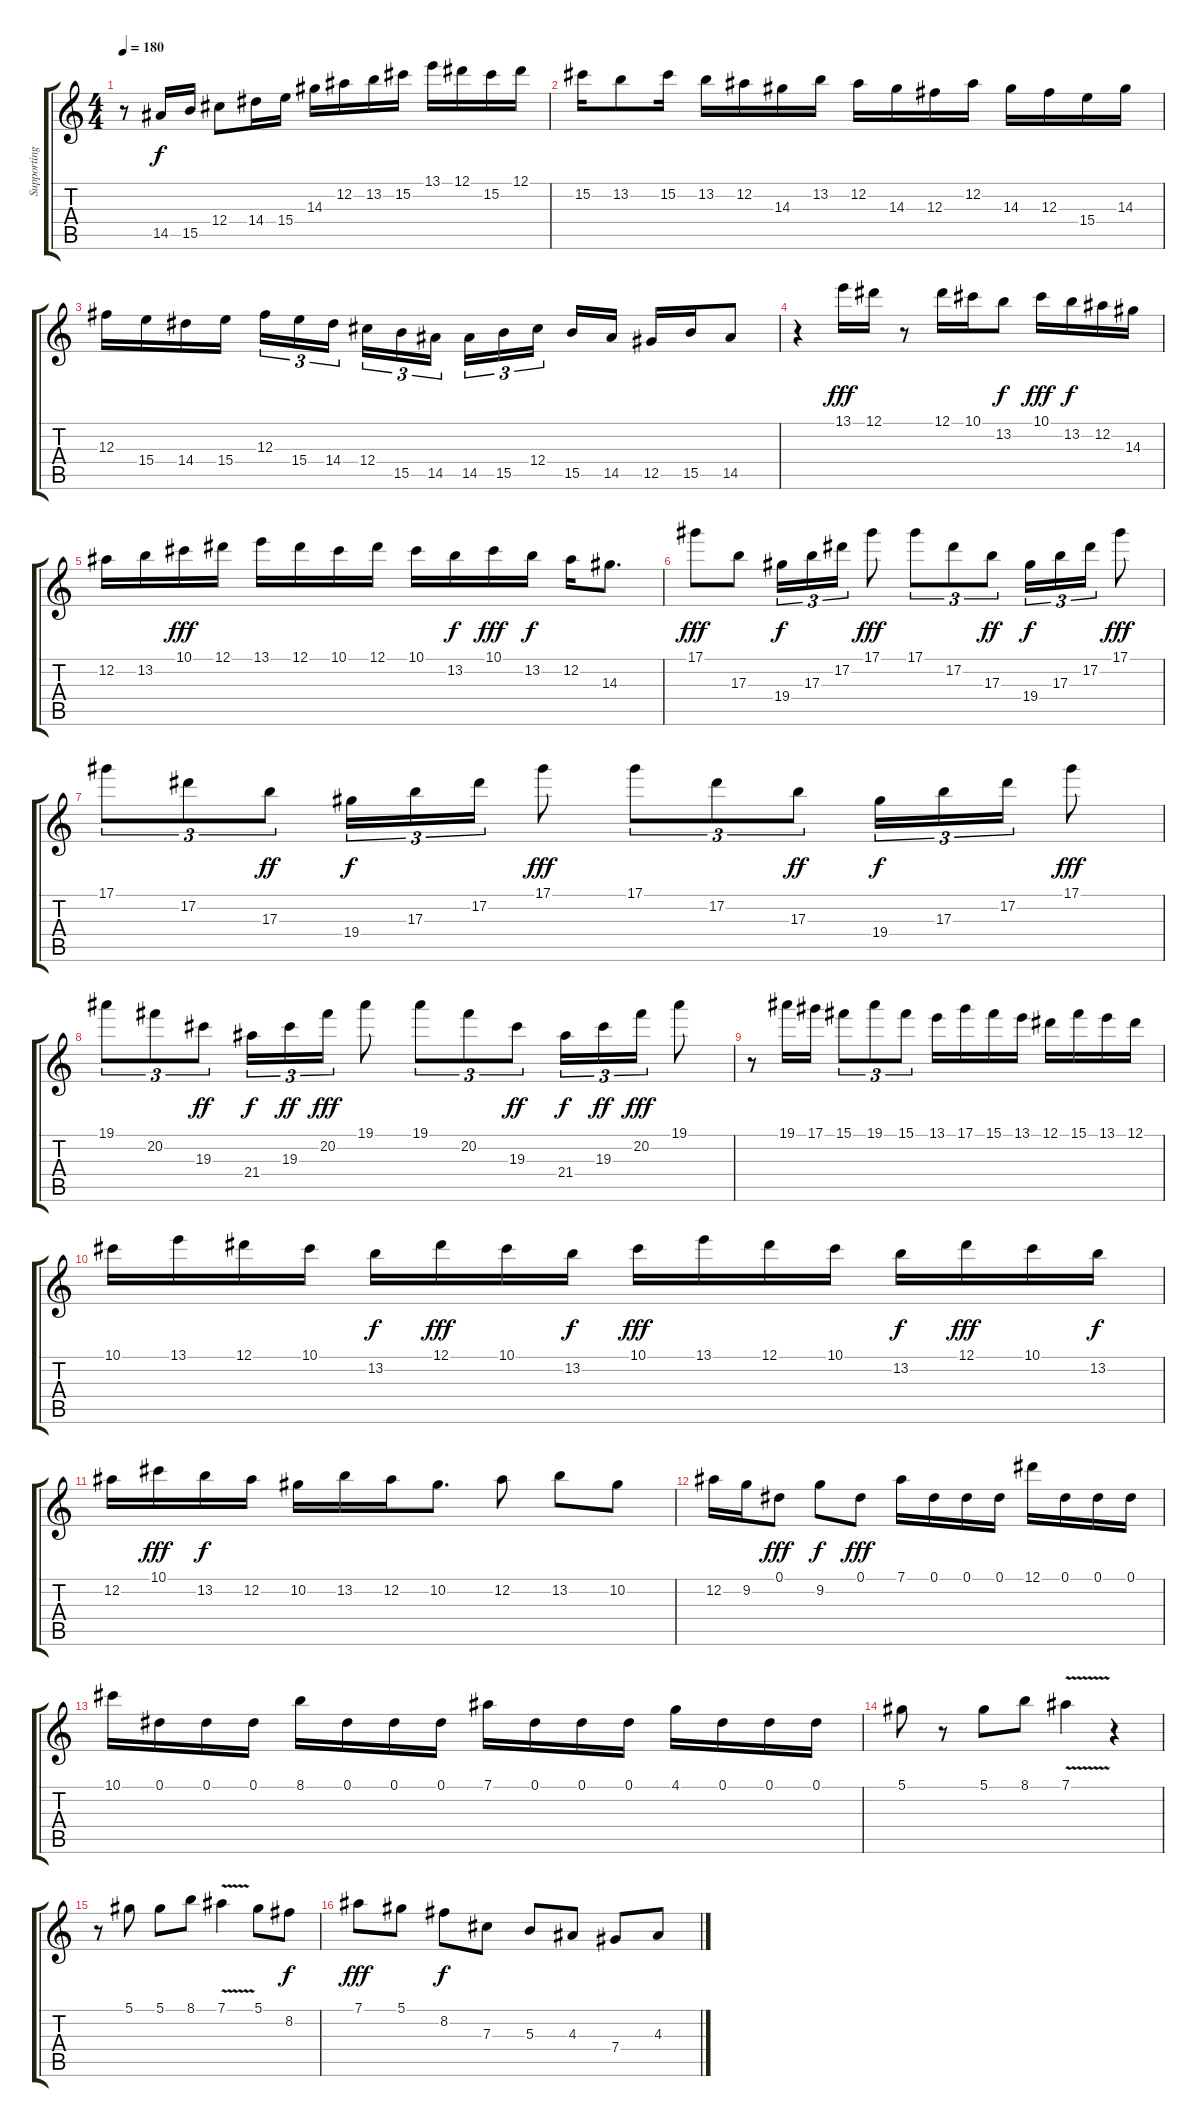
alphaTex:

\track ("Supporting Track" "Supporting") {instrument acousticguitarsteel}
\staff {score tabs}
\tuning (Eb4 Bb3 Gb3 Db3 Ab2 Eb2) {hide}
\ts (4 4)
\tempo 180
\clef g2
\ks c
r.8{dy f} 14.5.16 15.5.16 12.4.8 14.4.16 15.4.16 14.3.16 12.2.16 13.2.16 15.2.16 13.1.16 12.1.16 15.2.16 12.1.16 |
15.2.16 13.2.8 15.2.16 13.2.16 12.2.16 14.3.16 13.2.16 12.2.16 14.3.16 12.3.16 12.2.16 14.3.16 12.3.16 15.4.16 14.3.16 |
12.3.16 15.4.16 14.4.16 15.4.16 12.3.16{tu (3 2)} 15.4.16{tu (3 2)} 14.4.16{tu (3 2)} 12.4.16{tu (3 2)} 15.5.16{tu (3 2)} 14.5.16{tu (3 2)} 14.5.16{tu (3 2)} 15.5.16{tu (3 2)} 12.4.16{tu (3 2)} 15.5.16 14.5.16 12.5.16 15.5.16 14.5.8 |
r.4 13.1.16{dy fff} 12.1.16 r.8 12.1.16 10.1.16 13.2.8{dy f} 10.1.16{dy fff} 13.2.16{dy f} 12.2.16 14.3.16 |
12.2.16 13.2.16 10.1.16{dy fff} 12.1.16 13.1.16 12.1.16 10.1.16 12.1.16 10.1.16 13.2.16{dy f} 10.1.16{dy fff} 13.2.16{dy f} 12.2.16 14.3.8{d} |
17.1.8{dy fff} 17.3.8 19.4.16{tu (3 2) dy f} 17.3.16{tu (3 2)} 17.2.16{tu (3 2)} 17.1.8{dy fff} 17.1.8{tu (3 2)} 17.2.8{tu (3 2)} 17.3.8{tu (3 2) dy ff} 19.4.16{tu (3 2) dy f} 17.3.16{tu (3 2)} 17.2.16{tu (3 2)} 17.1.8{dy fff} |
17.1.8{tu (3 2)} 17.2.8{tu (3 2)} 17.3.8{tu (3 2) dy ff} 19.4.16{tu (3 2) dy f} 17.3.16{tu (3 2)} 17.2.16{tu (3 2)} 17.1.8{dy fff} 17.1.8{tu (3 2)} 17.2.8{tu (3 2)} 17.3.8{tu (3 2) dy ff} 19.4.16{tu (3 2) dy f} 17.3.16{tu (3 2)} 17.2.16{tu (3 2)} 17.1.8{dy fff} |
19.1.8{tu (3 2)} 20.2.8{tu (3 2)} 19.3.8{tu (3 2) dy ff} 21.4.16{tu (3 2) dy f} 19.3.16{tu (3 2) dy ff} 20.2.16{tu (3 2) dy fff} 19.1.8 19.1.8{tu (3 2)} 20.2.8{tu (3 2)} 19.3.8{tu (3 2) dy ff} 21.4.16{tu (3 2) dy f} 19.3.16{tu (3 2) dy ff} 20.2.16{tu (3 2) dy fff} 19.1.8 |
r.8 19.1.16 17.1.16 15.1.8{tu (3 2)} 19.1.8{tu (3 2)} 15.1.8{tu (3 2)} 13.1.16 17.1.16 15.1.16 13.1.16 12.1.16 15.1.16 13.1.16 12.1.16 |
10.1.16 13.1.16 12.1.16 10.1.16 13.2.16{dy f} 12.1.16{dy fff} 10.1.16 13.2.16{dy f} 10.1.16{dy fff} 13.1.16 12.1.16 10.1.16 13.2.16{dy f} 12.1.16{dy fff} 10.1.16 13.2.16{dy f} |
12.2.16 10.1.16{dy fff} 13.2.16{dy f} 12.2.16 10.2.16 13.2.16 12.2.16 10.2.8{d} 12.2.8 13.2.8 10.2.8 |
12.2.16 9.2.16 0.1.8{dy fff} 9.2.8{dy f} 0.1.8{dy fff} 7.1.16 0.1.16 0.1.16 0.1.16 12.1.16 0.1.16 0.1.16 0.1.16 |
10.1.16 0.1.16 0.1.16 0.1.16 8.1.16 0.1.16 0.1.16 0.1.16 7.1.16 0.1.16 0.1.16 0.1.16 4.1.16 0.1.16 0.1.16 0.1.16 |
5.1.8 r.8 5.1.8 8.1.8 7.1{v}.4 r.4 |
r.8 5.1.8 5.1.8 8.1.8 7.1{v}.4 5.1.8 8.2.8{dy f} |
7.1.8{dy fff} 5.1.8 8.2.8{dy f} 7.3.8 5.3.8 4.3.8 7.4.8 4.3.8
